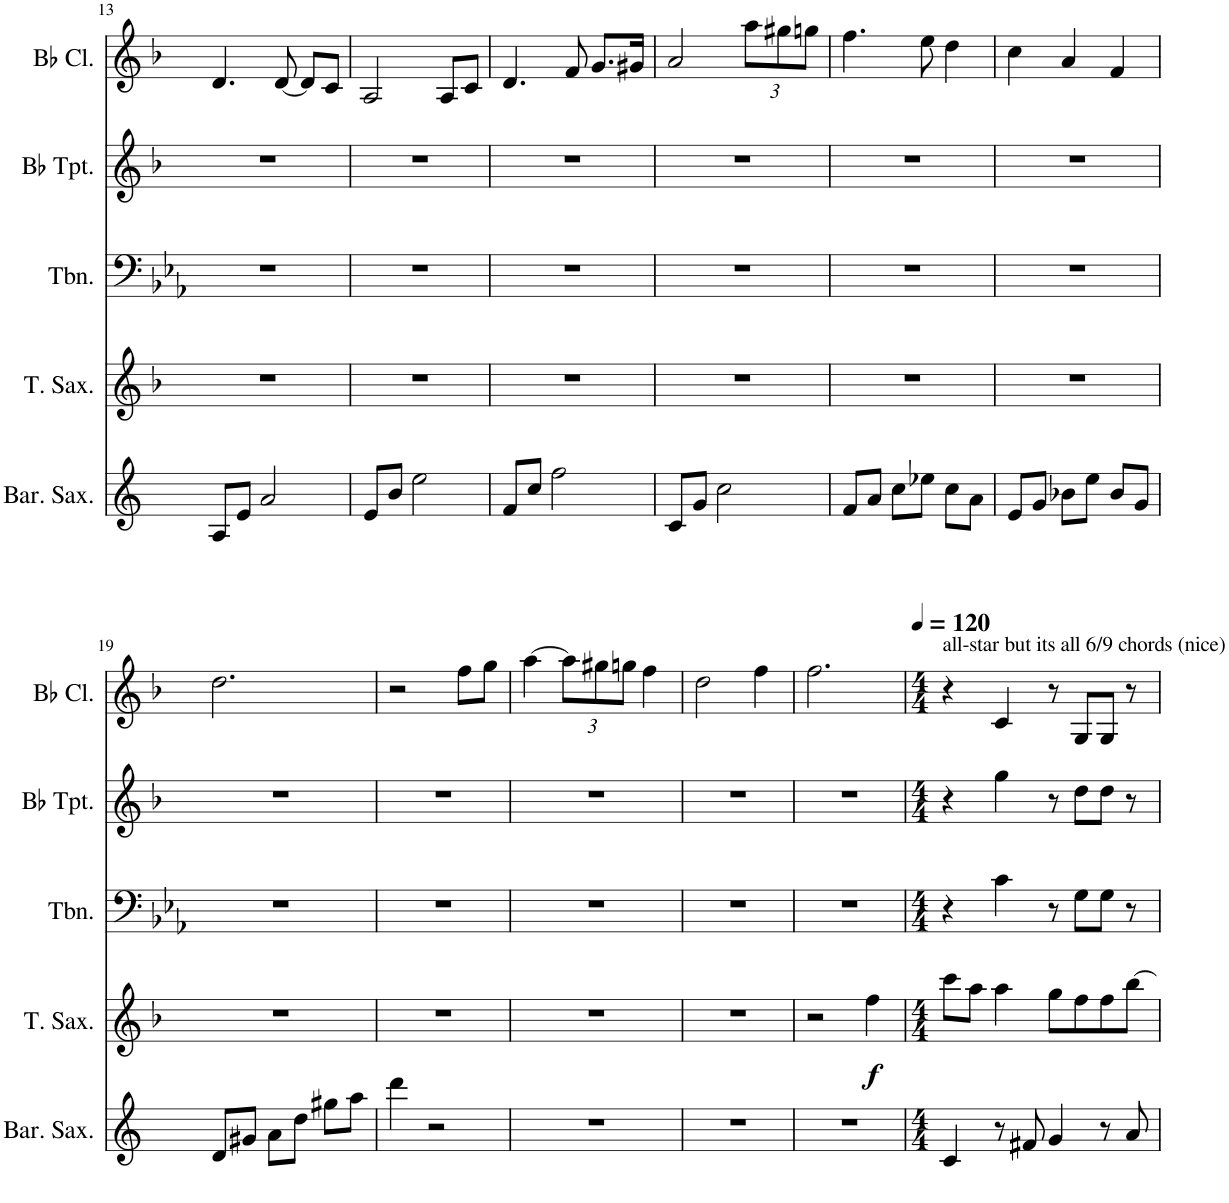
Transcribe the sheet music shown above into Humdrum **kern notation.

**kern	**kern	**dynam	**kern	**kern	**kern
*part5	*part4	*part4	*part3	*part2	*part1
*staff5	*staff4	*staff4	*staff3	*staff2	*staff1
*I"Baritone Saxophone	*I"Tenor Saxophone	*	*I"Trombone	*I"Bb Trumpet	*I"Bb Clarinet
*I'Bar. Sax.	*I'T. Sax.	*	*I'Tbn.	*I'Bb Tpt.	*I'Bb Cl.
!!LO:PB:g=z
*clefG2	*clefG2	*	*clefF4	*clefG2	*clefG2
*ITrd12c21	*ITrd8c14	*	*	*ITrd1c2	*ITrd1c2
*k[]	*k[b-]	*	*k[b-e-a-]	*k[b-]	*k[b-]
*M3/4	*M3/4	*	*M3/4	*M3/4	*M3/4
=13	=13	=13	=13	=13	=13
8A/L	2.r	.	2.r	2.r	4.d/
8e/J	.	.	.	.	.
2a/	.	.	.	.	.
.	.	.	.	.	[8d/
.	.	.	.	.	8d/L]
.	.	.	.	.	8c/J
=14	=14	=14	=14	=14	=14
8e/L	2.r	.	2.r	2.r	2A/
8b/J	.	.	.	.	.
2ee\	.	.	.	.	.
.	.	.	.	.	8A/L
.	.	.	.	.	8c/J
=15	=15	=15	=15	=15	=15
8f/L	2.r	.	2.r	2.r	4.d/
8cc/J	.	.	.	.	.
2ff\	.	.	.	.	.
.	.	.	.	.	8f/
.	.	.	.	.	8.g/L
.	.	.	.	.	16g#X/Jk
=16	=16	=16	=16	=16	=16
8c/L	2.r	.	2.r	2.r	2a/
8g/J	.	.	.	.	.
2cc\	.	.	.	.	.
*	*	*	*	*	*Xbrackettup
.	.	.	.	.	12aa\L
.	.	.	.	.	12gg#X\
.	.	.	.	.	12ggn\J
=17	=17	=17	=17	=17	=17
8f/L	2.r	.	2.r	2.r	4.ff\
8a/J	.	.	.	.	.
8cc\L	.	.	.	.	.
8ee-X\J	.	.	.	.	8ee\
8cc\L	.	.	.	.	4dd\
8a\J	.	.	.	.	.
=18	=18	=18	=18	=18	=18
8e/L	2.r	.	2.r	2.r	4cc\
8g/J	.	.	.	.	.
8b-X\L	.	.	.	.	4a/
8ee\J	.	.	.	.	.
8b-/L	.	.	.	.	4f/
8g/J	.	.	.	.	.
!!LO:LB:g=z
=19	=19	=19	=19	=19	=19
8d/L	2.r	.	2.r	2.r	2.dd\
8g#X/J	.	.	.	.	.
8a\L	.	.	.	.	.
8dd\J	.	.	.	.	.
8gg#X\L	.	.	.	.	.
8aa\J	.	.	.	.	.
=20	=20	=20	=20	=20	=20
4ddd\	2.r	.	2.r	2.r	2r
2r	.	.	.	.	.
.	.	.	.	.	8ff\L
.	.	.	.	.	8gg\J
=21	=21	=21	=21	=21	=21
2.r	2.r	.	2.r	2.r	[4aa\
.	.	.	.	.	12aa\L]
.	.	.	.	.	12gg#X\
.	.	.	.	.	12ggn\J
.	.	.	.	.	4ff\
=22	=22	=22	=22	=22	=22
2.r	2.r	.	2.r	2.r	2dd\
.	.	.	.	.	4ff\
=23	=23	=23	=23	=23	=23
2.r	2r	.	2.r	2.r	2.ff\
!	!	!LO:DY:b	!	!	!
.	4ff\	f	.	.	.
=24	=24	=24	=24	=24	=24
*M4/4	*M4/4	*	*M4/4	*M4/4	*M4/4
*	*	*	*	*	*MM120
!	!	!	!	!	!LO:TX:a:t=all-star but its all 6/9 chords (nice)
4c/	8ccc\L	.	4r	4r	4r
.	8aa\J	.	.	.	.
8r	4aa\	.	4c\	4gg\	4c/
8f#X/	.	.	.	.	.
4g/	8gg\L	.	8r	8r	8r
.	8ff\	.	8G\L	8dd\L	8G/L
8r	8ff\	.	8G\J	8dd\J	8G/J
8a/	[8bb-\J	.	8r	8r	8r
=	=	=	=	=	=
*-	*-	*-	*-	*-	*-
